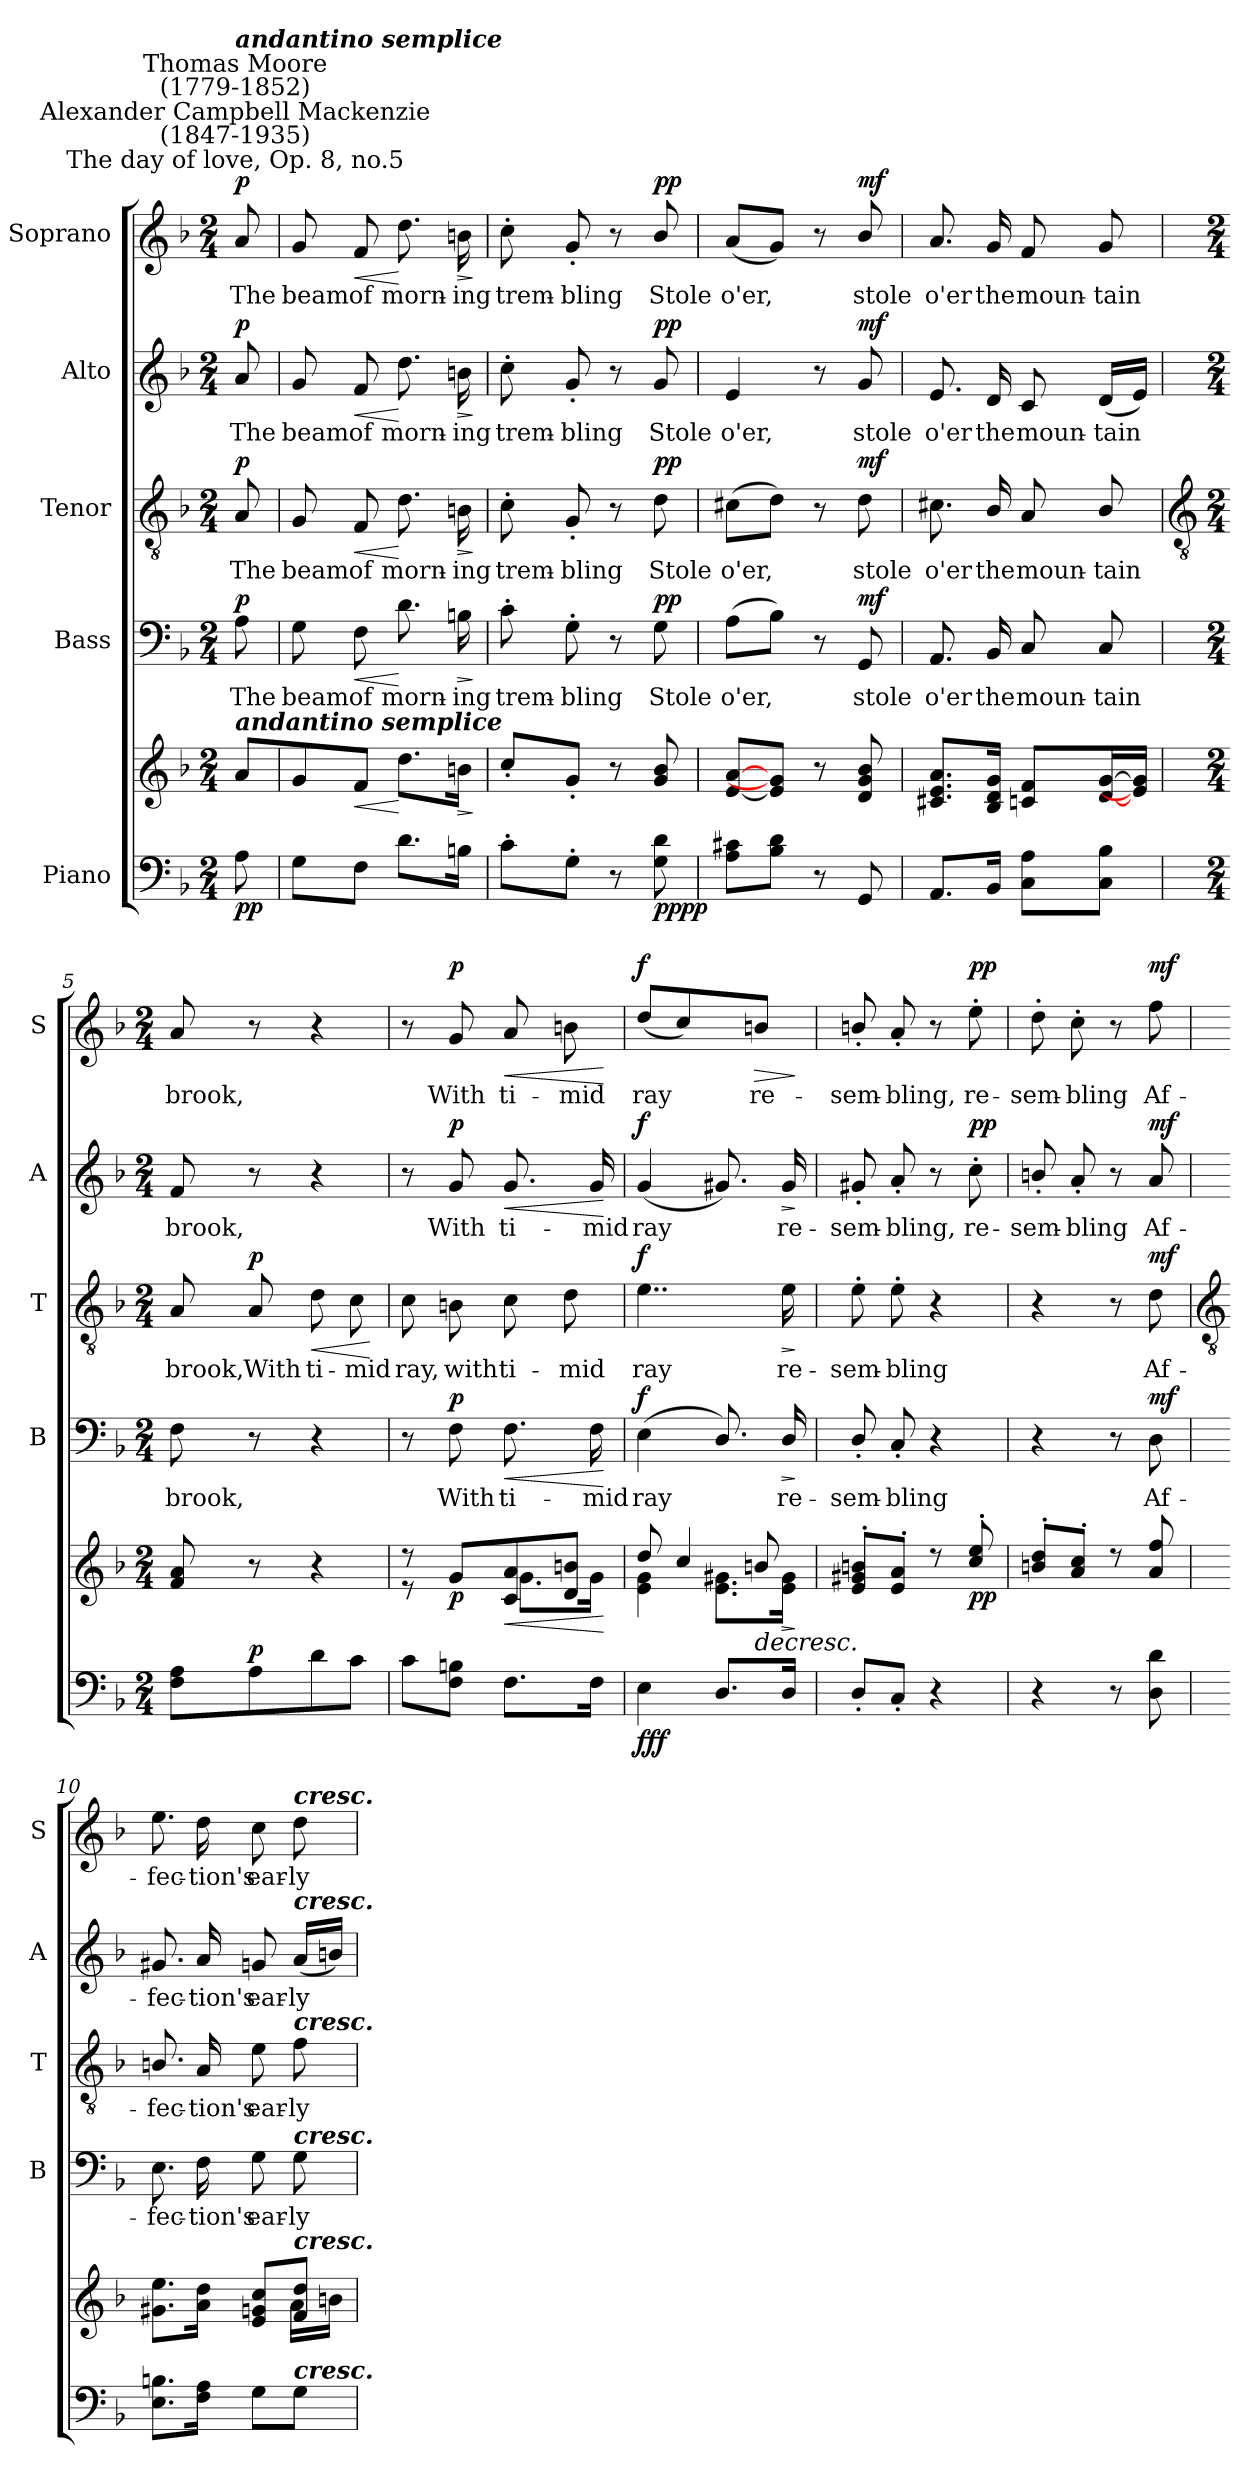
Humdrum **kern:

**kern	**kern	**dynam	**kern	**text	**dynam	**kern	**text	**dynam	**kern	**text	**dynam	**kern	**text	**dynam
*part5	*part5	*part5	*part4	*part4	*part4	*part3	*part3	*part3	*part2	*part2	*part2	*part1	*part1	*part1
*staff6	*staff5	*staff5/6	*staff4	*staff4	*staff4	*staff3	*staff3	*staff3	*staff2	*staff2	*staff2	*staff1	*staff1	*staff1
*I"Piano	*	*	*I"Bass	*	*	*I"Tenor	*	*	*I"Alto	*	*	*I"Soprano	*	*
*	*	*	*I'B	*	*	*I'T	*	*	*I'A	*	*	*I'S	*	*
*clefF4	*clefG2	*	*clefF4	*	*	*clefGv2	*	*	*clefG2	*	*	*clefG2	*	*
*k[b-]	*k[b-]	*	*k[b-]	*	*	*k[b-]	*	*	*k[b-]	*	*	*k[b-]	*	*
*F:	*F:	*	*F:	*	*	*F:	*	*	*F:	*	*	*F:	*	*
*M2/4	*M2/4	*	*M2/4	*	*	*M2/4	*	*	*M2/4	*	*	*M2/4	*	*
*MM44	*MM44	*	*MM44	*	*	*MM44	*	*	*MM44	*	*	*MM44	*	*
=	=	=	=	=	=	=	=	=	=	=	=	=	=	=
!	!	!	!	!	!	!	!	!	!	!	!	!LO:TX:a:cj:t=The day of love, Op. 8, no.5	!	!
!	!	!	!	!	!	!	!	!	!	!	!	!LO:TX:a:cj:t=Alexander Campbell Mackenzie\n(1847-1935)	!	!
!	!	!	!	!	!	!	!	!	!	!	!	!LO:TX:a:cj:t=Thomas Moore\n(1779-1852)	!	!
!	!	!	!	!	!	!	!	!	!	!	!	!LO:TX:a:Bi:t=andantino semplice	!	!
!	!LO:TX:a:Bi:t=andantino semplice	!	!	!	!	!	!	!	!	!	!	!	!	!
!	!	!LO:DY:b=2	!	!LO:LY:b	!	!	!LO:LY:b	!	!	!LO:LY:b	!	!	!LO:LY:b	!
!	!	!LO:DY:n=1:b	!	!	!LO:DY:b	!	!	!LO:DY:b	!	!	!LO:DY:b	!	!	!LO:DY:b
8A\	8a/L	p p	8A\	The	p	8A/	The	p	8a/	The	p	8a/	The	p
=1	=1	=1	=1	=1	=1	=1	=1	=1	=1	=1	=1	=1	=1	=1
!	!	!	!	!LO:LY:b	!	!	!LO:LY:b	!	!	!LO:LY:b	!	!	!LO:LY:b	!
8GL	8g	.	8G	beam	.	8G	beam	.	8g	beam	.	8g	beam	.
!	!	!LO:HP:b	!	!LO:LY:b	!LO:HP:b	!	!LO:LY:b	!LO:HP:b	!	!LO:LY:b	!LO:HP:b	!	!LO:LY:b	!LO:HP:b
8FJ	8fJ	<	8F	of	<	8F	of	<	8f	of	<	8f	of	<
!	!	!	!	!LO:LY:b	!	!	!LO:LY:b	!	!	!LO:LY:b	!	!	!LO:LY:b	!
8.dL	8.ddL	[	8.d	morn-	[	8.d	morn-	[	8.dd	morn-	[	8.dd	morn-	[
!	!	!LO:HP:b	!	!LO:LY:b	!LO:HP:b	!	!LO:LY:b	!LO:HP:b	!	!LO:LY:b	!LO:HP:b	!	!LO:LY:b	!LO:HP:b
16BnJ	16bnJ	>	16Bn	-ing	>	16Bn	-ing	>	16bn	-ing	>	16bn	-ing	>
.	.	]	.	.	]	.	.	]	.	.	]	.	.	]
=2	=2	=2	=2	=2	=2	=2	=2	=2	=2	=2	=2	=2	=2	=2
!	!	!	!	!LO:LY:b	!	!	!LO:LY:b	!	!	!LO:LY:b	!	!	!LO:LY:b	!
8c'L	8cc'L	.	8c'	trem-	.	8c'	trem-	.	8cc'	trem-	.	8cc'	trem-	.
!	!	!	!	!LO:LY:b	!	!	!LO:LY:b	!	!	!LO:LY:b	!	!	!LO:LY:b	!
8G'J	8g'J	.	8G'	-bling	.	8G'	-bling	.	8g'	-bling	.	8g'	-bling	.
8r	8r	.	8r	.	.	8r	.	.	8r	.	.	8r	.	.
!	!	!LO:DY:b=2	!	!LO:LY:b	!	!	!LO:LY:b	!	!	!LO:LY:b	!	!	!LO:LY:b	!
!	!	!LO:DY:n=1:b	!	!	!LO:DY:b	!	!	!LO:DY:b	!	!	!LO:DY:b	!	!	!LO:DY:b
8G\ 8d\	8g/ 8b-/	pp pp	8G\	Stole	pp	8d\	Stole	pp	8g/	Stole	pp	8b-/	Stole	pp
=3	=3	=3	=3	=3	=3	=3	=3	=3	=3	=3	=3	=3	=3	=3
!	!	!	!	!LO:LY:b	!	!	!LO:LY:b	!	!	!LO:LY:b	!	!	!LO:LY:b	!
8A 8c#XL	[8e [8aL	.	(>8AL	o'er,	.	(>8c#XL	o'er,	.	4e	o'er,	.	(<8aL	o'er,	.
8B- 8dJ	8e] 8g]J	.	8B-J)	.	.	8dJ)	.	.	.	.	.	8gJ)	.	.
8r	8r	.	8r	.	.	8r	.	.	8r	.	.	8r	.	.
!	!	!LO:DY:b=2	!	!LO:LY:b	!	!	!LO:LY:b	!	!	!LO:LY:b	!	!	!LO:LY:b	!
!	!	!LO:DY:n=1:b	!	!	!LO:DY:b	!	!	!LO:DY:b	!	!	!LO:DY:b	!	!	!LO:DY:b
8GG/	8d/ 8g/ 8b-/	mf mf	8GG/	stole	mf	8d\	stole	mf	8g	stole	mf	8b-/	stole	mf
=4	=4	=4	=4	=4	=4	=4	=4	=4	=4	=4	=4	=4	=4	=4
!	!	!	!	!LO:LY:b	!	!	!LO:LY:b	!	!	!LO:LY:b	!	!	!LO:LY:b	!
8.AAL	8.c#X 8.e 8.aL	.	8.AA	o'er	.	8.c#X	o'er	.	8.e	o'er	.	8.a	o'er	.
!	!	!	!	!LO:LY:b	!	!	!LO:LY:b	!	!	!LO:LY:b	!	!	!LO:LY:b	!
16BB-J	16B- 16d 16gJ	.	16BB-	the	.	16B-/	the	.	16d	the	.	16g	the	.
!	!	!	!	!LO:LY:b	!	!	!LO:LY:b	!	!	!LO:LY:b	!	!	!LO:LY:b	!
8C 8AL	8cn 8fL	.	8C	moun-	.	8A	moun-	.	8c	moun-	.	8f	moun-	.
!	!	!	!	!LO:LY:b	!	!	!LO:LY:b	!	!	!LO:LY:b	!	!	!LO:LY:b	!
8C 8B-J	[16d [16gL	.	8C	-tain	.	8B-/	-tain	.	(<16dLL	-tain	.	8g	-tain	.
.	16e] 16g]JJ	.	.	.	.	.	.	.	16eJJ)	.	.	.	.	.
!!LO:LB:g=z
=5	=5	=5	=5	=5	=5	=5	=5	=5	=5	=5	=5	=5	=5	=5
*	*	*	*	*	*	*clefGv2	*	*	*	*	*	*	*	*
*M2/4	*M2/4	*	*M2/4	*	*	*M2/4	*	*	*M2/4	*	*	*M2/4	*	*
*	*^	*	*	*	*	*	*	*	*	*	*	*	*	*
!	!	!LO:N:vis=1	!	!	!LO:LY:b	!	!	!LO:LY:b	!	!	!LO:LY:b	!	!	!LO:LY:b	!
8F 8AL	8f 8a	2ryy	.	8F	brook,	.	8A	brook,	.	8f	brook,	.	8a	brook,	.
!	!	!	!LO:DY:a=2	!	!	!	!	!LO:LY:b	!LO:DY:b	!	!	!	!	!	!
8A	8r	.	p	8r	.	.	8A	With	p	8r	.	.	8r	.	.
!	!	!	!	!	!	!	!	!LO:LY:b	!LO:HP:b	!	!	!	!	!	!
8d	4r	.	.	4r	.	.	8d	ti-	<	4r	.	.	4r	.	.
!	!	!	!	!	!	!	!	!LO:LY:b	!	!	!	!	!	!	!
8cJ	.	.	.	.	.	.	8c	-mid	.	.	.	.	.	.	.
*	*v	*v	*	*	*	*	*	*	*	*	*	*	*	*	*
.	.	.	.	.	.	.	.	[	.	.	.	.	.	.
=6	=6	=6	=6	=6	=6	=6	=6	=6	=6	=6	=6	=6	=6	=6
*	*^	*	*	*	*	*	*	*	*	*	*	*	*	*
!	!	!	!	!	!	!	!	!LO:LY:b	!	!	!	!	!	!	!
8cL	8r	8r	.	8r	.	.	8c	ray,	.	8r	.	.	8r	.	.
!	!	!	!LO:DY:b	!	!LO:LY:b	!LO:DY:b	!	!LO:LY:b	!	!	!LO:LY:b	!LO:DY:b	!	!LO:LY:b	!LO:DY:b
8F 8BnJ	8gL	8ryy	p	8F	With	p	8Bn	with	.	8g	With	p	8g	With	p
!	!	!	!LO:HP:b	!	!	!	!	!	!	!	!	!	!	!	!
!	!	!	!LO:HP:n=1:b	!	!LO:LY:b	!LO:HP:b	!	!LO:LY:b	!	!	!LO:LY:b	!LO:HP:b	!	!LO:LY:b	!LO:HP:b
8.FL	8c 8a	8.g\L	< <	8.F	ti-	<	8c	ti-	.	8.g	ti-	<	8a	ti-	<
!	!	!	!	!	!	!	!	!LO:LY:b	!	!	!	!	!	!LO:LY:b	!
.	8d 8bnJ	.	.	.	.	.	8d	-mid	.	.	.	.	8bn	-mid	.
!	!	!	!	!	!LO:LY:b	!	!	!	!	!	!LO:LY:b	!	!	!	!
16FJ	.	16g\J	.	16F	-mid	.	.	.	.	16g	-mid	.	.	.	.
*	*v	*v	*	*	*	*	*	*	*	*	*	*	*	*	*
.	.	[ [	.	.	[	.	.	.	.	.	[	.	.	[
=7	=7	=7	=7	=7	=7	=7	=7	=7	=7	=7	=7	=7	=7	=7
*	*^	*	*	*	*	*	*	*	*	*	*	*	*	*
!	!	!	!LO:DY:b=2	!	!LO:LY:b	!	!	!LO:LY:b	!	!	!LO:LY:b	!	!	!LO:LY:b	!
!	!	!	!LO:DY:n=1:b	!	!	!	!	!	!	!	!	!	!	!	!
!	!	!	!LO:DY:n=2:b	!	!	!LO:DY:b	!	!	!LO:DY:b	!	!	!LO:DY:b	!	!	!LO:DY:b
4E	8dd/	4e\ 4g\	f f f	(<4E	ray	f	4..e	ray	f	(<4g	ray	f	(>8ddL	ray	f
.	4cc/	.	.	.	.	.	.	.	.	.	.	.	4cc)	.	.
8.D/L	.	8.e\ 8.g#X\L	.	8.D/)	.	.	.	.	.	8.g#X)	.	.	.	.	.
!	!	!	!LO:HP:b	!	!	!	!	!	!	!	!	!	!	!LO:LY:b	!LO:HP:b
.	8bn/	.	>	.	.	.	.	.	.	.	.	.	8bn/J	re-	>
!	!	!	!LO:HP:b	!	!LO:LY:b	!LO:HP:b	!	!LO:LY:b	!LO:HP:b	!	!LO:LY:b	!LO:HP:b	!	!	!
16D/J	.	16e\ 16g#\J	>	16D/	re-	>	16e	re-	>	16g#	re-	>	.	.	.
*	*v	*v	*	*	*	*	*	*	*	*	*	*	*	*	*
.	.	] ]	.	.	]	.	.	]	.	.	]	.	.	]
=8	=8	=8	=8	=8	=8	=8	=8	=8	=8	=8	=8	=8	=8	=8
*	*^	*	*	*	*	*	*	*	*	*	*	*	*	*
!	!	!LO:N:vis=1	!	!	!LO:LY:b	!	!	!LO:LY:b	!	!	!LO:LY:b	!	!	!LO:LY:b	!
8D'/L	8e/' 8g#X/' 8bn/'L	2ryy	.	8D'/	-sem-	.	8e'	-sem-	.	8g#X'	-sem-	.	8bn'/	-sem-	.
!	!	!	!	!	!LO:LY:b	!	!	!LO:LY:b	!	!	!LO:LY:b	!	!	!LO:LY:b	!
8C'J	8e' 8a'J	.	.	8C'	-bling	.	8e'	-bling	.	8a'	-bling,	.	8a'	-bling,	.
4r	8r	.	.	4r	.	.	4r	.	.	8r	.	.	8r	.	.
!	!	!	!LO:DY:b	!	!	!	!	!	!	!	!LO:LY:b	!LO:DY:b	!	!LO:LY:b	!LO:DY:b
.	8cc' 8ee'	.	pp	.	.	.	.	.	.	8cc'	re-	pp	8ee'	re-	pp
=9	=9	=9	=9	=9	=9	=9	=9	=9	=9	=9	=9	=9	=9	=9	=9
!	!	!LO:N:vis=1	!	!	!	!	!	!	!	!	!LO:LY:b	!	!	!LO:LY:b	!
4r	8bn' 8dd'L	2ryy	.	4r	.	.	4r	.	.	8bn'/	-sem-	.	8dd'	-sem-	.
!	!	!	!	!	!	!	!	!	!	!	!LO:LY:b	!	!	!LO:LY:b	!
.	8a' 8cc'J	.	.	.	.	.	.	.	.	8a'	-bling	.	8cc'	-bling	.
8r	8r	.	.	8r	.	.	8r	.	.	8r	.	.	8r	.	.
!	!	!	!LO:DY:b=2	!	!LO:LY:b	!	!	!LO:LY:b	!	!	!LO:LY:b	!	!	!LO:LY:b	!
!	!	!	!LO:DY:n=1:b	!	!	!LO:DY:b	!	!	!LO:DY:b	!	!	!LO:DY:b	!	!	!LO:DY:b
8D 8d	8a 8ff	.	mf mf	8D	Af-	mf	8d	Af-	mf	8a	Af-	mf	8ff	Af-	mf
!!LO:LB:g=z
=10	=10	=10	=10	=10	=10	=10	=10	=10	=10	=10	=10	=10	=10	=10	=10
*	*	*	*	*	*	*	*clefGv2	*	*	*	*	*	*	*	*
!	!	!	!	!	!LO:LY:b	!	!	!LO:LY:b	!	!	!LO:LY:b	!	!	!LO:LY:b	!
8.E 8.BnL	8.g#X 8.eeL	4.ryy	.	8.E	-fec-	.	8.Bn/	-fec-	.	8.g#X	-fec-	.	8.ee	-fec-	.
!	!	!	!	!	!LO:LY:b	!	!	!LO:LY:b	!	!	!LO:LY:b	!	!	!LO:LY:b	!
16F 16AJ	16a 16ddJ	.	.	16F	-tion's	.	16A	-tion's	.	16a	-tion's	.	16dd	-tion's	.
!	!	!	!	!	!LO:LY:b	!	!	!LO:LY:b	!	!	!LO:LY:b	!	!	!LO:LY:b	!
8GL	8e 8gn 8ccL	.	.	8G	ear-	.	8e	ear-	.	8gn	ear-	.	8cc	ear-	.
!	!	!	!	!	!	!	!	!	!	!	!	!	!LO:TX:a:Bi:t=cresc.	!	!
!	!	!	!	!	!	!	!	!	!	!LO:TX:a:Bi:t=cresc.	!	!	!	!	!
!	!	!	!	!	!	!	!LO:TX:a:Bi:t=cresc.	!	!	!	!	!	!	!	!
!	!	!	!	!LO:TX:a:Bi:t=cresc.	!	!	!	!	!	!	!	!	!	!	!
!	!LO:TX:a:Bi:t=cresc.	!	!	!	!	!	!	!	!	!	!	!	!	!	!
!LO:TX:a:Bi:t=cresc.	!	!	!	!	!	!	!	!	!	!	!	!	!	!	!
!	!	!	!	!	!LO:LY:b	!	!	!LO:LY:b	!	!	!LO:LY:b	!	!	!LO:LY:b	!
8GJ	8f 8ddJ	16a\LL	.	8G	-ly	.	8f	-ly	.	(<16aLL	-ly	.	8dd	-ly	.
.	.	16bn\JJ	.	.	.	.	.	.	.	16bnJJ)	.	.	.	.	.
*	*v	*v	*	*	*	*	*	*	*	*	*	*	*	*	*
=	=	=	=	=	=	=	=	=	=	=	=	=	=	=
*-	*-	*-	*-	*-	*-	*-	*-	*-	*-	*-	*-	*-	*-	*-
